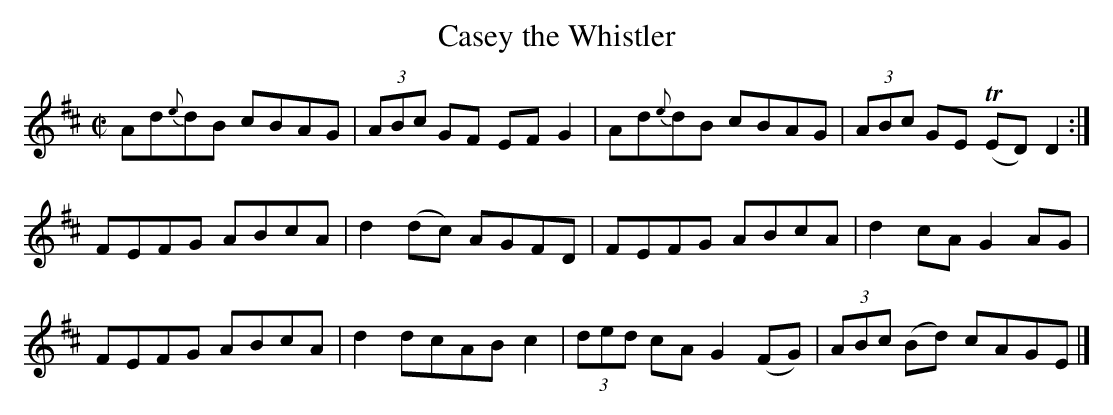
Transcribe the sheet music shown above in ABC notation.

X:1
T: Casey the Whistler
M: C|
L: 1/8
K: D
Ad{e}dB cBAG|(3ABc GF EFG2|Ad{e}dB cBAG|(3ABc GE T(ED)D2:|
FEFG ABcA|d2(dc) AGFD|FEFG ABcA|d2cAG2AG|
FEFG ABcA|d2dcABc2|(3ded cAG2(FG)|(3ABc (Bd) cAGE|]
